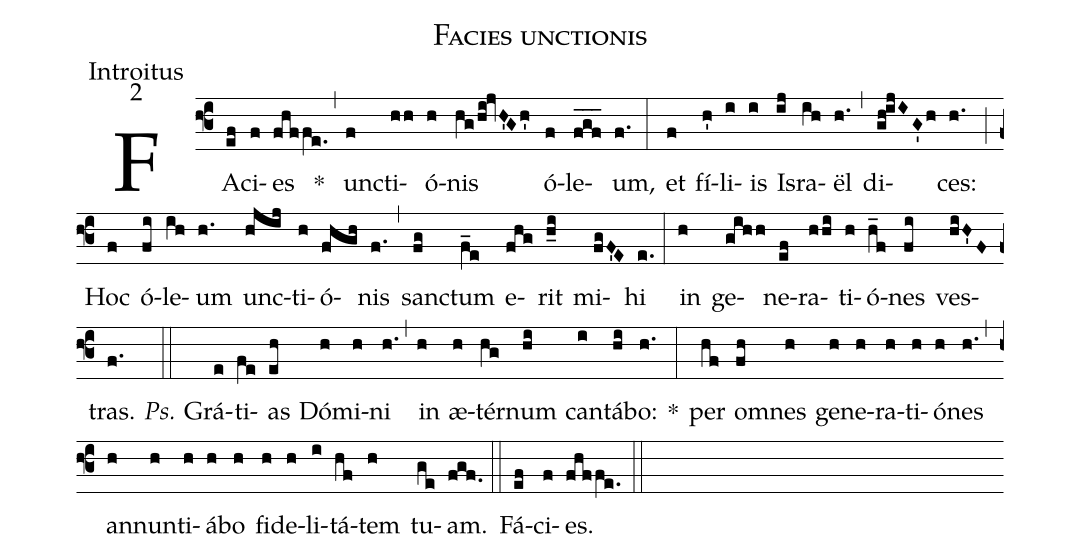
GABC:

name:Facies unctionis;
office-part:Introitus;
mode:2;
%%
(f3) FA(ef)ci(f)es(fhffe.) *(,) unc(f)ti(hh)ó(h)nis(hg/hi!jvH'Gh') ó(f)le(f_g_f_)um,(f.) (:)
et(f) fí(h')li(i)is(i) Is(ij)ra(ih)ël(h.) (,) di(gh!ijIG'h)ces:(h.) (;) Hoc(f) ó(fi)le(ih)um(h.) unc(hjij)ti(h)ó(fhgh)nis(f.) (,) sanc(fg)tum(f_e) e(fhg)rit(h_i) mi(fgF'E)hi(e.) (:)
in(h) ge(gihh)ne(ef)ra(hhi)ti(h)ó(h_f)nes(fi) ves(hiH'F)tras.(f.) (::)
<i>Ps.</i> Grá(e)ti(fe)as(eh) Dó(h)mi(h)ni(h.) (,) in(h) æ(h)tér(hg)num(hi) can(i)tá(hi)bo:(h.) *(:)
per(hf) om(fh)nes(h) ge(h)ne(h)ra(h)ti(h)ó(h)nes(h.) (,) an(h)nun(h)ti(h)á(h)bo(h) fi(h)de(h)li(i)tá(hf)tem(h) tu(ge)am.(fgf.) (::)
Fá(ef)ci(f)es.(fhffe.) (::)
